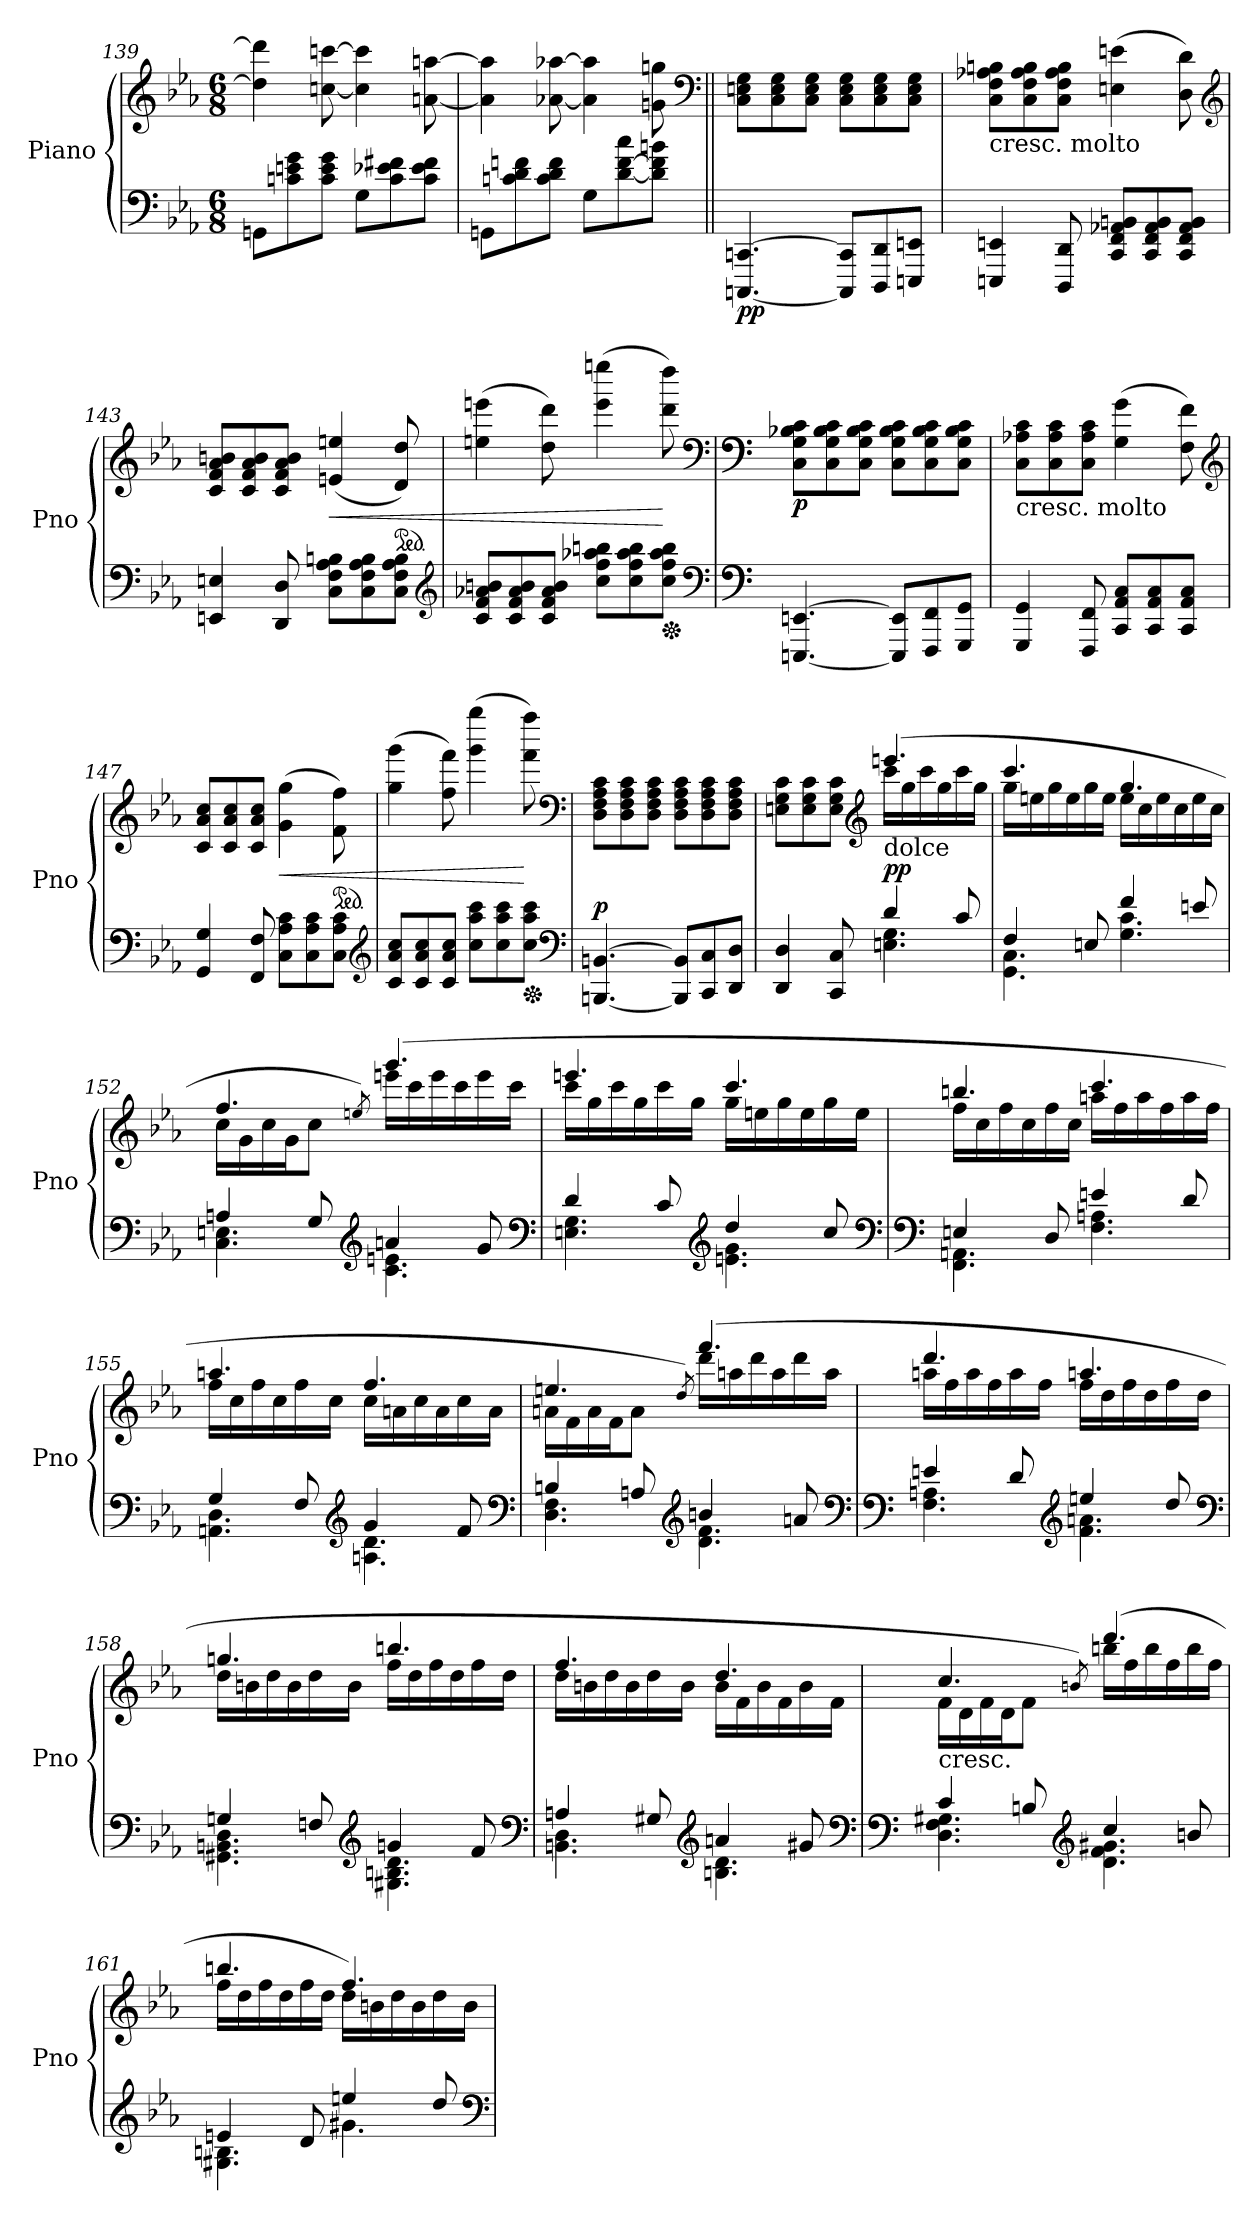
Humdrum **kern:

**kern	**kern	**dynam
*part1	*part1	*part1
*staff2	*staff1	*staff1/2
*I"Piano	*	*
*I'Pno	*	*
*clefF4	*clefG2	*
*k[b-e-a-]	*k[b-e-a-]	*
*E-:	*E-:	*
*M6/8	*M6/8	*
=139	=139	=139
8GGn\L	4dd\] 4ddd\]	.
8cn\ 8en\ 8g\	.	.
8c\ 8e\ 8g\J	[8ccn\ [8cccn\	.
8G\L	4cc\] 4ccc\]	.
8c\ 8e-X\ 8f#X\	.	.
8c\ 8e-\ 8f#\J	[8an\ [8aan\	.
!!LO:LB:g=z
=140	=140	=140
8GGn\L	4a\] 4aa\]	.
8cn\ 8d\ 8fn\	.	.
8c\ 8d\ 8f\J	[8a-X\ [8aa-X\	.
8G\L	4a-\] 4aa-\]	.
[8d\ [8f\ 8cc\	.	.
8d\] 8f\] 8bn\J	8gn\ 8ggn\	.
*	*clefF4	*
=141||	=141||	=141||
!	!	!LO:DY:b=2
!	!	!LO:DY:n=1:b
[4.CCCn/ [4.CCn/	8C\ 8En\ 8G\L	p p
.	8C\ 8E\ 8G\	.
.	8C\ 8E\ 8G\J	.
8CCC/] 8CC/]L	8C\ 8E\ 8G\L	.
8DDD/ 8DD/	8C\ 8E\ 8G\	.
8EEEn/ 8EEn/J	8C\ 8E\ 8G\J	.
=142	=142	=142
!	!LO:TX:b:t=cresc. molto	!
4EEEn/ 4EEn/	8C\ 8F\ 8A-X\ 8Bn\L	.
.	8C\ 8F\ 8A-\ 8B\	.
8DDD/ 8DD/	8C\ 8F\ 8A-\ 8B\J	.
8CC/ 8FF/ 8AA-X/ 8BBn/L	(4En\ 4en\	.
8CC/ 8FF/ 8AA-/ 8BB/	.	.
8CC/ 8FF/ 8AA-/ 8BB/J	8D\ 8d\)	.
*	*clefG2	*
=143	=143	=143
4EEn/ 4En/	8c/ 8f/ 8a-/ 8bn/L	.
.	8c/ 8f/ 8a-/ 8b/	.
8DD/ 8D/	8c/ 8f/ 8a-/ 8b/J	.
!	!	!LO:HP:b
8C\ 8F\ 8A-\ 8Bn\L	(4en/ 4een/	<
8C\ 8F\ 8A-\ 8B\	.	.
*	*ped	*
8C\ 8F\ 8A-\ 8B\J	8d/ 8dd/)	.
*clefG2	*	*
=144	=144	=144
8c/ 8f/ 8a-X/ 8bn/L	(4een\ 4eeen\	.
8c/ 8f/ 8a-/ 8b/	.	.
8c/ 8f/ 8a-/ 8b/J	8dd\ 8ddd\)	.
8cc\ 8ff\ 8aa-X\ 8bbn\L	(4eee\ 4eeeen\	.
8cc\ 8ff\ 8aa-\ 8bb\	.	.
*Xped	*	*
8cc\ 8ff\ 8aa-\ 8bb\J	8ddd\ 8dddd\)	[
*clefF4	*clefF4	*
!!LO:LB:g=z
=145	=145	=145
*clefF4	*clefF4	*
!	!	!LO:DY:b
[4.EEEn/ [4.EEn/	8C\ 8G\ 8B-X\ 8c\L	p
.	8C\ 8G\ 8B-\ 8c\	.
.	8C\ 8G\ 8B-\ 8c\J	.
8EEE/] 8EE/]L	8C\ 8G\ 8B-\ 8c\L	.
8FFF/ 8FF/	8C\ 8G\ 8B-\ 8c\	.
8GGG/ 8GG/J	8C\ 8G\ 8B-\ 8c\J	.
=146	=146	=146
!	!LO:TX:b:t=cresc. molto	!
4GGG/ 4GG/	8C\ 8A-X\ 8c\L	.
.	8C\ 8A-\ 8c\	.
8FFF/ 8FF/	8C\ 8A-\ 8c\J	.
8CC/ 8AA-/ 8C/L	(4G\ 4g\	.
8CC/ 8AA-/ 8C/	.	.
8CC/ 8AA-/ 8C/J	8F\ 8f\)	.
*	*clefG2	*
=147	=147	=147
4GG/ 4G/	8c/ 8a-/ 8cc/L	.
.	8c/ 8a-/ 8cc/	.
8FF/ 8F/	8c/ 8a-/ 8cc/J	.
!	!	!LO:HP:b
8C\ 8A-\ 8c\L	(4g\ 4gg\	<
8C\ 8A-\ 8c\	.	.
*	*ped	*
8C\ 8A-\ 8c\J	8f\ 8ff\)	.
*clefG2	*	*
=148	=148	=148
8c/ 8a-/ 8cc/L	(4gg\ 4ggg\	.
8c/ 8a-/ 8cc/	.	.
8c/ 8a-/ 8cc/J	8ff\ 8fff\)	.
8cc\ 8aa-\ 8ccc\L	(4ggg\ 4gggg\	.
8cc\ 8aa-\ 8ccc\	.	.
*Xped	*	*
8cc\ 8aa-\ 8ccc\J	8fff\ 8ffff\)	[
*clefF4	*clefF4	*
=149	=149	=149
!	!	!LO:DY:a=2
[4.BBBn/ [4.BBn/	8D\ 8F\ 8A-\ 8c\L	p
.	8D\ 8F\ 8A-\ 8c\	.
.	8D\ 8F\ 8A-\ 8c\J	.
8BBB/] 8BB/]L	8D\ 8F\ 8A-\ 8c\L	.
8CC/ 8C/	8D\ 8F\ 8A-\ 8c\	.
8DD/ 8D/J	8D\ 8F\ 8A-\ 8c\J	.
!!LO:LB:g=z
=150	=150	=150
*^	*^	*
4DD/ 4D/	4.ryy	8En\ 8G\ 8c\L	4.ryy	.
.	.	8E\ 8G\ 8c\	.	.
8CC/ 8C/	.	8E\ 8G\ 8c\J	.	.
*	*	*clefG2	*	*
!	!	!LO:TX:b:t=dolce	!	!
!	!	!	!	!LO:DY:b=2
!	!	!	!	!LO:DY:n=1:a=2
4d/	4.En\ 4.G\	(4.eeen/	16ccc\LL	p p
.	.	.	16gg\	.
.	.	.	16ccc\	.
.	.	.	16gg\	.
8c/	.	.	16ccc\	.
.	.	.	16gg\JJ	.
=151	=151	=151	=151	=151
4F/	4.GG\ 4.C\	4.ccc/	16gg\LL	.
.	.	.	16een\	.
.	.	.	16gg\	.
.	.	.	16ee\	.
8En/	.	.	16gg\	.
.	.	.	16ee\JJ	.
4f/	4.G\ 4.c\	4.gg/	16ee\LL	.
.	.	.	16cc\	.
.	.	.	16ee\	.
.	.	.	16cc\	.
8en/	.	.	16ee\	.
.	.	.	16cc\JJ	.
=152	=152	=152	=152	=152
4An/	4.C\ 4.En\	4.ff/	16cc\LL	.
.	.	.	16g\	.
.	.	.	16cc\	.
.	.	.	16g\J	.
8G/	.	.	8cc\J	.
*clefG2	*	*	*	*
.	.	8qeen/)	.	.
4an/	4.c\ 4.en\	(4.ggg/	16eeen\LL	.
.	.	.	16ccc\	.
.	.	.	16eee\	.
.	.	.	16ccc\	.
8g/	.	.	16eee\	.
.	.	.	16ccc\JJ	.
*clefF4	*	*	*	*
=153	=153	=153	=153	=153
4d/	4.En\ 4.G\	4.eeen/	16ccc\LL	.
.	.	.	16gg\	.
.	.	.	16ccc\	.
.	.	.	16gg\	.
8c/	.	.	16ccc\	.
.	.	.	16gg\JJ	.
*clefG2	*	*	*	*
4dd/	4.en\ 4.g\	4.ccc/	16gg\LL	.
.	.	.	16een\	.
.	.	.	16gg\	.
.	.	.	16ee\	.
8cc/	.	.	16gg\	.
.	.	.	16ee\JJ	.
*clefF4	*	*	*	*
!!LO:PB:g=z	!!
=154	=154	=154	=154	=154
*clefF4	*	*	*	*
4En/	4.FF\ 4.AAn\	4.bbn/	16ff\LL	.
.	.	.	16cc\	.
.	.	.	16ff\	.
.	.	.	16cc\	.
8D/	.	.	16ff\	.
.	.	.	16cc\JJ	.
4en/	4.F\ 4.An\	(4.ccc/	16aan\LL)	.
.	.	.	16ff\	.
.	.	.	16aa\	.
.	.	.	16ff\	.
8d/	.	.	16aa\	.
.	.	.	16ff\JJ	.
=155	=155	=155	=155	=155
4G/	4.AAn\ 4.D\	4.aan/	16ff\LL	.
.	.	.	16cc\	.
.	.	.	16ff\	.
.	.	.	16cc\	.
8F/	.	.	16ff\	.
.	.	.	16cc\JJ	.
*clefG2	*	*	*	*
4g/	4.An\ 4.d\	4.ff/	16cc\LL	.
.	.	.	16an\	.
.	.	.	16cc\	.
.	.	.	16a\	.
8f/	.	.	16cc\	.
.	.	.	16a\JJ	.
*clefF4	*	*	*	*
=156	=156	=156	=156	=156
4Bn/	4.D\ 4.F\	4.een/	16an\LL	.
.	.	.	16f\	.
.	.	.	16a\	.
.	.	.	16f\J	.
8An/	.	.	8a\J	.
*clefG2	*	*	*	*
.	.	8qdd/)	.	.
4bn/	4.d\ 4.f\	(4.fff/	16ddd\LL	.
.	.	.	16aan\	.
.	.	.	16ddd\	.
.	.	.	16aa\	.
8an/	.	.	16ddd\	.
.	.	.	16aa\JJ	.
*clefF4	*	*	*	*
!!LO:LB:g=z	!!
=157	=157	=157	=157	=157
*clefF4	*	*	*	*
4en/	4.F\ 4.An\	4.ddd/	16aan\LL	.
.	.	.	16ff\	.
.	.	.	16aa\	.
.	.	.	16ff\	.
8d/	.	.	16aa\	.
.	.	.	16ff\JJ	.
*clefG2	*	*	*	*
4een/	4.f\ 4.an\	4.aan/	16ff\LL	.
.	.	.	16dd\	.
.	.	.	16ff\	.
.	.	.	16dd\	.
8dd/	.	.	16ff\	.
.	.	.	16dd\JJ	.
*clefF4	*	*	*	*
=158	=158	=158	=158	=158
4Gn/	4.GG#X\ 4.BBn\ 4.D\	4.ggn/	16dd\LL	.
.	.	.	16bn\	.
.	.	.	16dd\	.
.	.	.	16b\	.
8Fn/	.	.	16dd\	.
.	.	.	16b\JJ	.
*clefG2	*	*	*	*
4gn/	4.G#X\ 4.Bn\ 4.d\	(4.bbn/	16ff\LL)	.
.	.	.	16dd\	.
.	.	.	16ff\	.
.	.	.	16dd\	.
8f/	.	.	16ff\	.
.	.	.	16dd\JJ	.
*clefF4	*	*	*	*
=159	=159	=159	=159	=159
4An/	4.BBn\ 4.D\	4.ff/	16dd\LL	.
.	.	.	16bn\	.
.	.	.	16dd\	.
.	.	.	16b\	.
8G#X/	.	.	16dd\	.
.	.	.	16b\JJ	.
*clefG2	*	*	*	*
4an/	4.Bn\ 4.d\	4.dd/	16b\LL	.
.	.	.	16f\	.
.	.	.	16b\	.
.	.	.	16f\	.
8g#X/	.	.	16b\	.
.	.	.	16f\JJ	.
*clefF4	*	*	*	*
!!LO:LB:g=z	!!
=160	=160	=160	=160	=160
*clefF4	*	*	*	*
!	!	!LO:TX:b:t=cresc.	!	!
4c/	4.D\ 4.F\ 4.G#X\	4.cc/	16f\LL	.
.	.	.	16d\	.
.	.	.	16f\	.
.	.	.	16d\J	.
8Bn/	.	.	8f\J	.
*clefG2	*	*	*	*
.	.	8qbn/)	.	.
4cc/	4.d\ 4.f\ 4.g#X\	(4.ddd/	16bbn\LL	.
.	.	.	16ff\	.
.	.	.	16bb\	.
.	.	.	16ff\	.
8bn/	.	.	16bb\	.
.	.	.	16ff\JJ	.
=161	=161	=161	=161	=161
4en/	4.G#X\ 4.Bn\	4.bbn/	16ff\LL	.
.	.	.	16dd\	.
.	.	.	16ff\	.
.	.	.	16dd\	.
8d/	.	.	16ff\	.
.	.	.	16dd\JJ	.
4een/	4.g#X\	4.ff/)	16dd\LL	.
.	.	.	16bn\	.
.	.	.	16dd\	.
.	.	.	16b\	.
8dd/	.	.	16dd\	.
.	.	.	16b\JJ	.
*v	*v	*	*	*
*	*v	*v	*
*clefF4	*	*
=	=	=
*-	*-	*-
